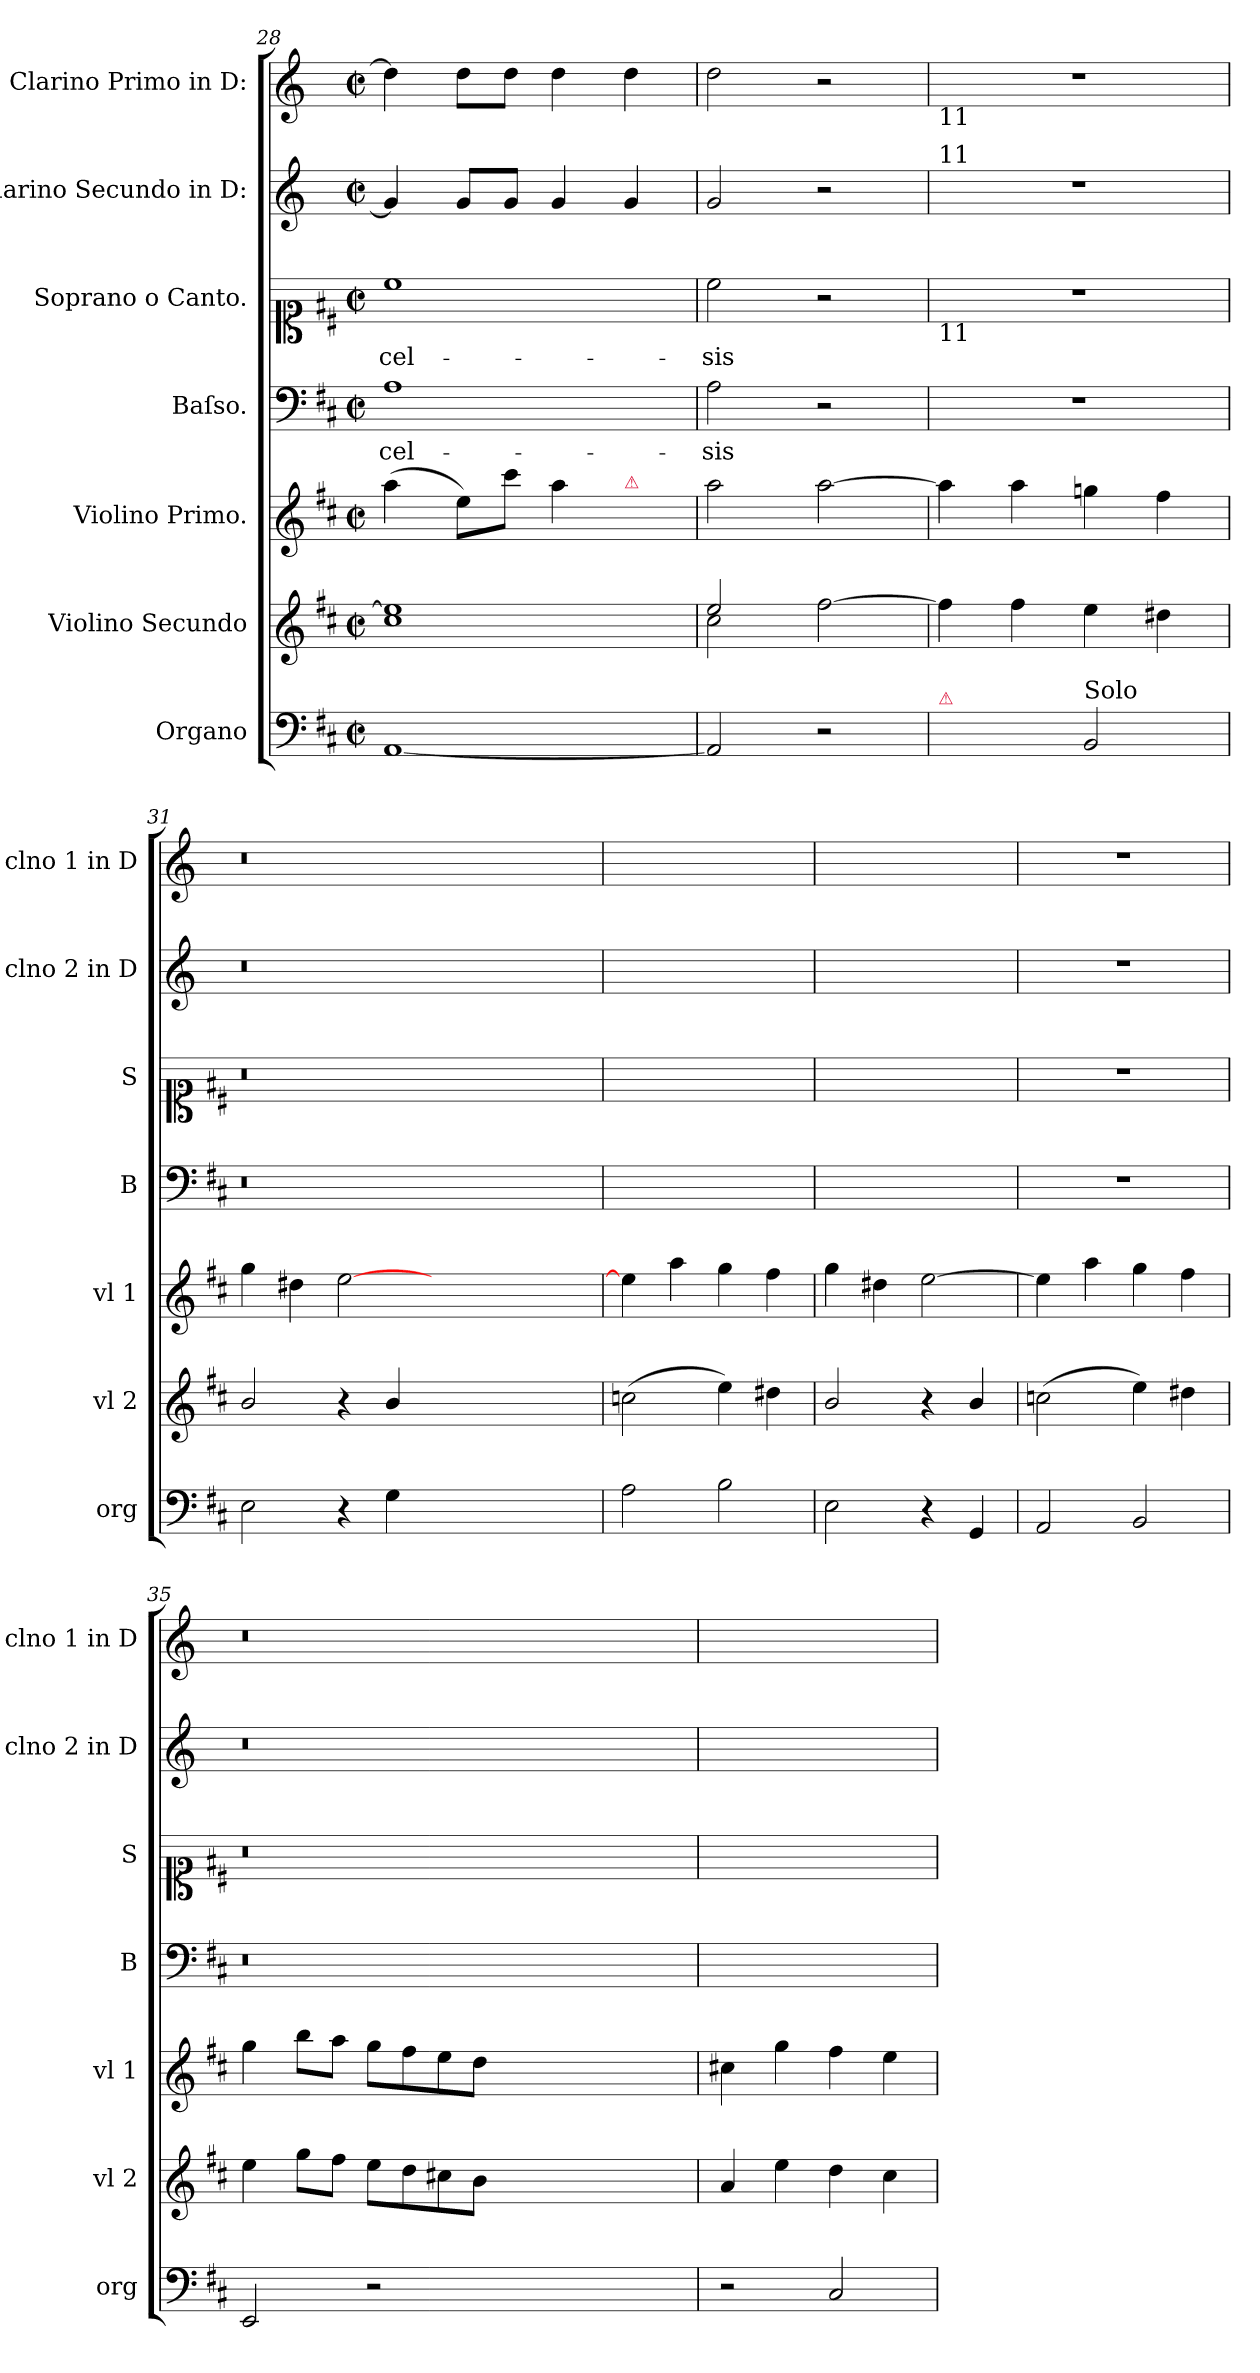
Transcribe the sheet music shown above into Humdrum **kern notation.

**kern	**kern	**kern	**kern	**text	**kern	**text	**kern	**kern
*part7	*part6	*part5	*part4	*part4	*part3	*part3	*part2	*part1
*staff7	*staff6	*staff5	*staff4	*staff4	*staff3	*staff3	*staff2	*staff1
*I"Organo	*I"Violino Secundo	*I"Violino Primo.	*I"Baſso.	*	*I"Soprano o Canto.	*	*I"Clarino Secundo in D:	*I"Clarino Primo in D:
*I'org	*I'vl 2	*I'vl 1	*I'B	*	*I'S	*	*I'clno 2 in D	*I'clno 1 in D
*clefF4	*clefG2	*clefG2	*clefF4	*	*clefC1	*	*clefG2	*clefG2
*	*	*	*	*	*	*	*ITrd-1c-2	*ITrd-1c-2
*k[f#c#]	*k[f#c#]	*k[f#c#]	*k[f#c#]	*	*k[f#c#]	*	*k[f#c#]	*k[f#c#]
*D:	*D:	*D:	*D:	*	*D:	*	*D:	*D:
*M2/2	*M2/2	*M2/2	*M2/2	*	*M2/2	*	*M2/2	*M2/2
*met(c|)	*met(c|)	*met(c|)	*met(c|)	*	*met(c|)	*	*met(c|)	*met(c|)
=28	=28	=28	=28	=28	=28	=28	=28	=28
[1AA	1cc# 1ee]	(4aa\	1A	-cel-	1cc#	-cel-	4a/]	4ee\]
.	.	8ee\L)	.	.	.	.	8a/L	8ee\L
.	.	8ccc#\J	.	.	.	.	8a/J	8ee\J
.	.	4aa\	.	.	.	.	4a/	4ee\
!	!	!LO:TX:a:color=crimson:t=⚠	!	!	!	!	!	!
.	.	4ryy	.	.	.	.	4a/	4ee\
=29	=29	=29	=29	=29	=29	=29	=29	=29
*	*^	*	*	*	*	*	*	*
2AA/]	2ee/	2cc#\	2aa\	2A\	-sis	2cc#\	-sis	2a/	2ee\
2r	2ryy	[2ff#\	[2aa\	2r	.	2r	.	2r	2r
=30	=30	=30	=30	=30	=30	=30	=30	=30	=30
!	!	!	!	!	!	!	!	!	!LO:TX:b:t=11
!	!	!	!	!	!	!	!	!LO:TX:a:t=11	!
!	!	!	!	!	!	!LO:TX:b:t=11	!	!	!
!LO:TX:a:color=crimson:t=⚠	!	!	!	!	!	!	!	!	!
*	*v	*v	*	*	*	*	*	*	*
2ryy	4ff#\]	4aa\]	1r	.	1r	.	1r	1r
.	4ff#\	4aa\	.	.	.	.	.	.
!LO:TX:a:t=Solo	!	!	!	!	!	!	!	!
2BB/	4ee\	4ggn\	.	.	.	.	.	.
.	4dd#X\	4ff#\	.	.	.	.	.	.
=31	=31	=31	=31	=31	=31	=31	=31	=31
2E\	2b/	4gg\	0.r	.	0.r	.	0.r	0.r
.	.	4dd#X\	.	.	.	.	.	.
4r	4r	[2ee\	.	.	.	.	.	.
4G\	4b/	.	.	.	.	.	.	.
0ryy	0ryy	0ryy	.	.	.	.	.	.
=32	=32	=32	=32	=32	=32	=32	=32	=32
2A\	(2ccn\	4ee\]	1ryy	.	1ryy	.	1ryy	1ryy
.	.	4aa\	.	.	.	.	.	.
2B\	4ee\)	4gg\	.	.	.	.	.	.
.	4dd#X\	4ff#\	.	.	.	.	.	.
=33	=33	=33	=33	=33	=33	=33	=33	=33
2E\	2b/	4gg\	1ryy	.	1ryy	.	1ryy	1ryy
.	.	4dd#X\	.	.	.	.	.	.
4r	4r	[2ee\	.	.	.	.	.	.
4GG/	4b/	.	.	.	.	.	.	.
=34	=34	=34	=34	=34	=34	=34	=34	=34
2AA/	(2ccn\	4ee\]	1r	.	1r	.	1r	1r
.	.	4aa\	.	.	.	.	.	.
2BB/	4ee\)	4gg\	.	.	.	.	.	.
.	4dd#X\	4ff#\	.	.	.	.	.	.
=35	=35	=35	=35	=35	=35	=35	=35	=35
2EE/	4ee\	4gg\	0.r	.	0.r	.	0.r	0.r
.	8gg\L	8bb\L	.	.	.	.	.	.
.	8ff#\J	8aa\J	.	.	.	.	.	.
2r	8ee\L	8gg\L	.	.	.	.	.	.
.	8dd\	8ff#\	.	.	.	.	.	.
.	8cc#X\	8ee\	.	.	.	.	.	.
.	8b\J	8dd\J	.	.	.	.	.	.
0ryy	0ryy	0ryy	.	.	.	.	.	.
=36	=36	=36	=36	=36	=36	=36	=36	=36
2r	4a/	4cc#X\	1ryy	.	1ryy	.	1ryy	1ryy
.	4ee\	4gg\	.	.	.	.	.	.
2C#/	4dd\	4ff#\	.	.	.	.	.	.
.	4cc#\	4ee\	.	.	.	.	.	.
=	=	=	=	=	=	=	=	=
*-	*-	*-	*-	*-	*-	*-	*-	*-
